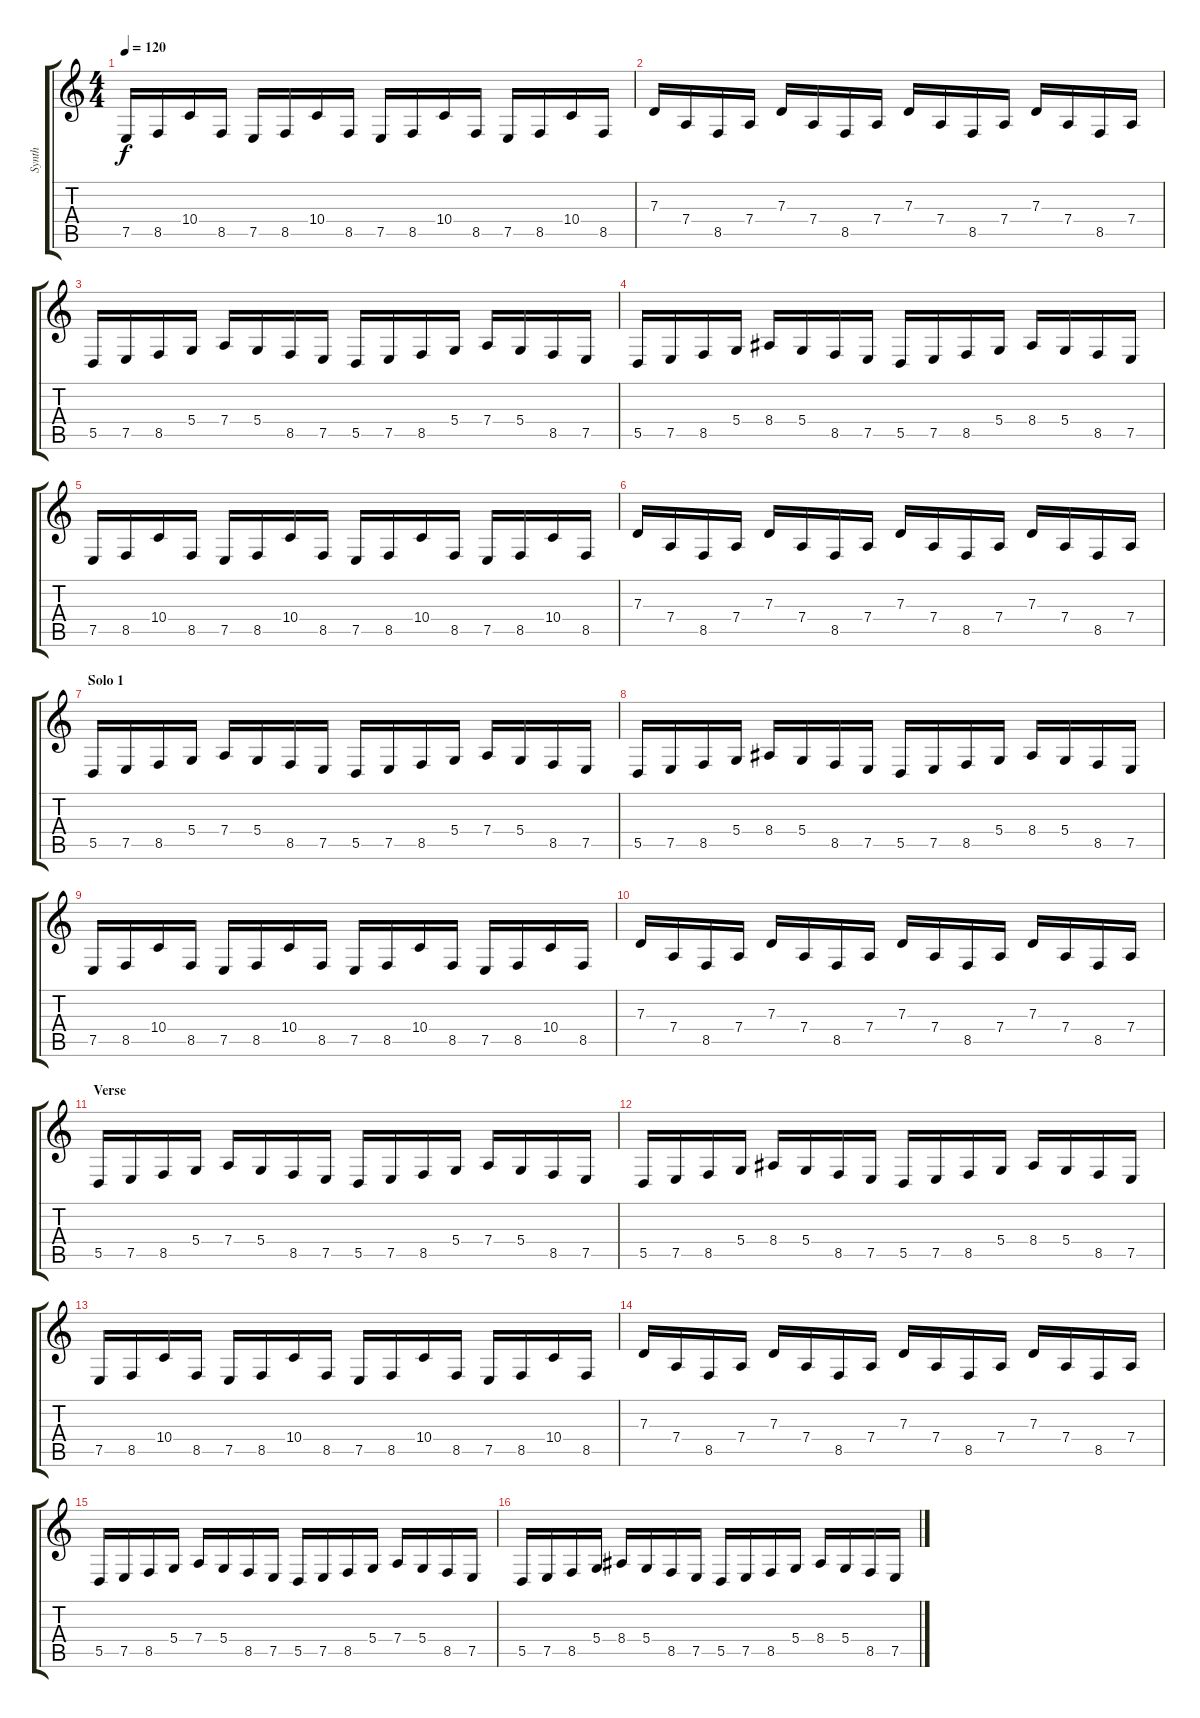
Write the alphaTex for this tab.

\track ("Synth" "Synth") {instrument brightacousticpiano}
\staff {score tabs}
\tuning (E4 B3 G3 D3 A2 D2) {hide}
\ts (4 4)
\tempo 120
\clef g2
\ks c
7.5.16{dy f} 8.5.16 10.4.16 8.5.16 7.5.16 8.5.16 10.4.16 8.5.16 7.5.16 8.5.16 10.4.16 8.5.16 7.5.16 8.5.16 10.4.16 8.5.16 |
7.3.16 7.4.16 8.5.16 7.4.16 7.3.16 7.4.16 8.5.16 7.4.16 7.3.16 7.4.16 8.5.16 7.4.16 7.3.16 7.4.16 8.5.16 7.4.16 |
5.5.16 7.5.16 8.5.16 5.4.16 7.4.16 5.4.16 8.5.16 7.5.16 5.5.16 7.5.16 8.5.16 5.4.16 7.4.16 5.4.16 8.5.16 7.5.16 |
5.5.16 7.5.16 8.5.16 5.4.16 8.4.16 5.4.16 8.5.16 7.5.16 5.5.16 7.5.16 8.5.16 5.4.16 8.4.16 5.4.16 8.5.16 7.5.16 |
7.5.16 8.5.16 10.4.16 8.5.16 7.5.16 8.5.16 10.4.16 8.5.16 7.5.16 8.5.16 10.4.16 8.5.16 7.5.16 8.5.16 10.4.16 8.5.16 |
7.3.16 7.4.16 8.5.16 7.4.16 7.3.16 7.4.16 8.5.16 7.4.16 7.3.16 7.4.16 8.5.16 7.4.16 7.3.16 7.4.16 8.5.16 7.4.16 |
\section ("" "Solo 1")
5.5.16 7.5.16 8.5.16 5.4.16 7.4.16 5.4.16 8.5.16 7.5.16 5.5.16 7.5.16 8.5.16 5.4.16 7.4.16 5.4.16 8.5.16 7.5.16 |
5.5.16 7.5.16 8.5.16 5.4.16 8.4.16 5.4.16 8.5.16 7.5.16 5.5.16 7.5.16 8.5.16 5.4.16 8.4.16 5.4.16 8.5.16 7.5.16 |
7.5.16 8.5.16 10.4.16 8.5.16 7.5.16 8.5.16 10.4.16 8.5.16 7.5.16 8.5.16 10.4.16 8.5.16 7.5.16 8.5.16 10.4.16 8.5.16 |
7.3.16 7.4.16 8.5.16 7.4.16 7.3.16 7.4.16 8.5.16 7.4.16 7.3.16 7.4.16 8.5.16 7.4.16 7.3.16 7.4.16 8.5.16 7.4.16 |
\section ("" "Verse")
5.5.16 7.5.16 8.5.16 5.4.16 7.4.16 5.4.16 8.5.16 7.5.16 5.5.16 7.5.16 8.5.16 5.4.16 7.4.16 5.4.16 8.5.16 7.5.16 |
5.5.16 7.5.16 8.5.16 5.4.16 8.4.16 5.4.16 8.5.16 7.5.16 5.5.16 7.5.16 8.5.16 5.4.16 8.4.16 5.4.16 8.5.16 7.5.16 |
7.5.16 8.5.16 10.4.16 8.5.16 7.5.16 8.5.16 10.4.16 8.5.16 7.5.16 8.5.16 10.4.16 8.5.16 7.5.16 8.5.16 10.4.16 8.5.16 |
7.3.16 7.4.16 8.5.16 7.4.16 7.3.16 7.4.16 8.5.16 7.4.16 7.3.16 7.4.16 8.5.16 7.4.16 7.3.16 7.4.16 8.5.16 7.4.16 |
5.5.16 7.5.16 8.5.16 5.4.16 7.4.16 5.4.16 8.5.16 7.5.16 5.5.16 7.5.16 8.5.16 5.4.16 7.4.16 5.4.16 8.5.16 7.5.16 |
5.5.16 7.5.16 8.5.16 5.4.16 8.4.16 5.4.16 8.5.16 7.5.16 5.5.16 7.5.16 8.5.16 5.4.16 8.4.16 5.4.16 8.5.16 7.5.16
